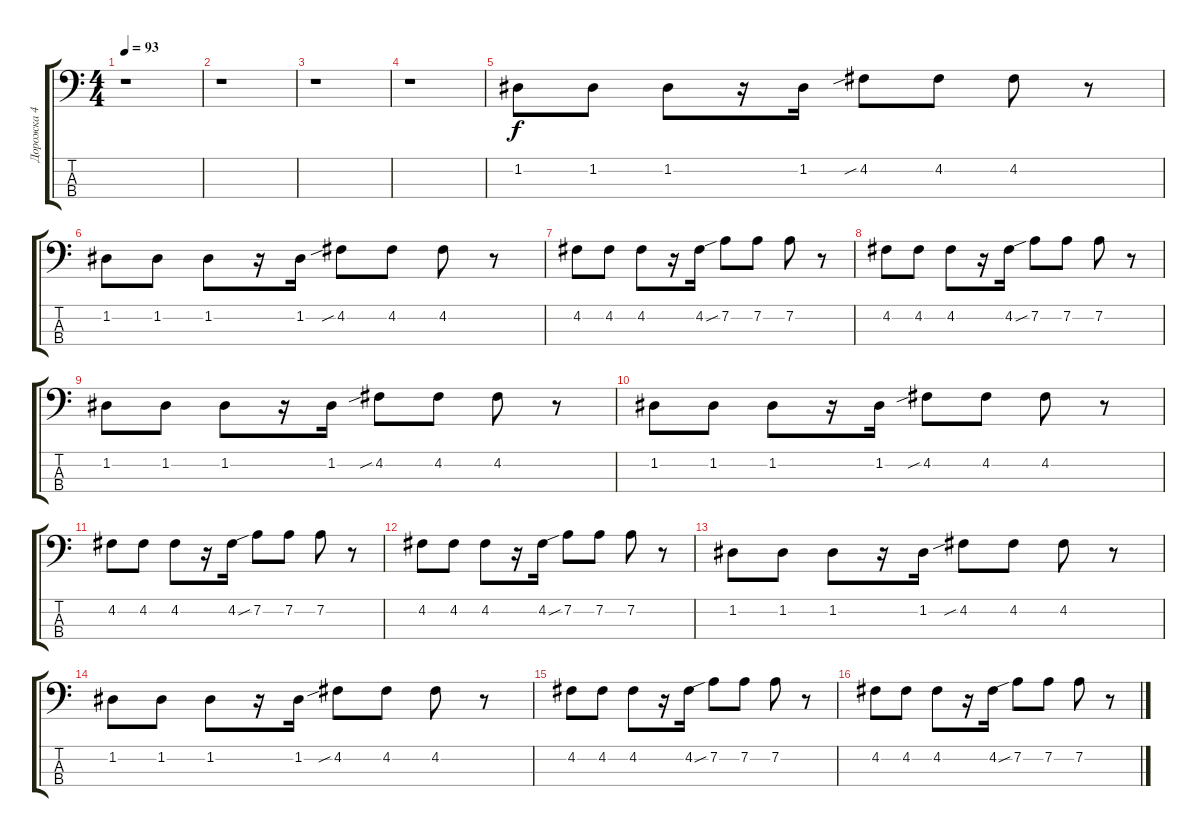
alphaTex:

\track ("Дорожка 4" "Дорожка 4") {instrument slapbass1}
\staff {score tabs}
\tuning (G2 D2 A1 E1) {hide}
\ts (4 4)
\tempo 93
\clef f4
\ks c
r.1{dy f instrument slapbass1} |
r.1 |
r.1 |
r.1 |
1.2.8 1.2.8 1.2.8 r.16 1.2.16 4.2{sib}.8 4.2.8 4.2.8 r.8 |
1.2.8 1.2.8 1.2.8 r.16 1.2.16 4.2{sib}.8 4.2.8 4.2.8 r.8 |
4.2.8 4.2.8 4.2.8 r.16 4.2.16 7.2{sib}.8 7.2.8 7.2.8 r.8 |
4.2.8 4.2.8 4.2.8 r.16 4.2.16 7.2{sib}.8 7.2.8 7.2.8 r.8 |
1.2.8 1.2.8 1.2.8 r.16 1.2.16 4.2{sib}.8 4.2.8 4.2.8 r.8 |
1.2.8 1.2.8 1.2.8 r.16 1.2.16 4.2{sib}.8 4.2.8 4.2.8 r.8 |
4.2.8 4.2.8 4.2.8 r.16 4.2.16 7.2{sib}.8 7.2.8 7.2.8 r.8 |
4.2.8 4.2.8 4.2.8 r.16 4.2.16 7.2{sib}.8 7.2.8 7.2.8 r.8 |
1.2.8 1.2.8 1.2.8 r.16 1.2.16 4.2{sib}.8 4.2.8 4.2.8 r.8 |
1.2.8 1.2.8 1.2.8 r.16 1.2.16 4.2{sib}.8 4.2.8 4.2.8 r.8 |
4.2.8 4.2.8 4.2.8 r.16 4.2.16 7.2{sib}.8 7.2.8 7.2.8 r.8 |
4.2.8 4.2.8 4.2.8 r.16 4.2.16 7.2{sib}.8 7.2.8 7.2.8 r.8
